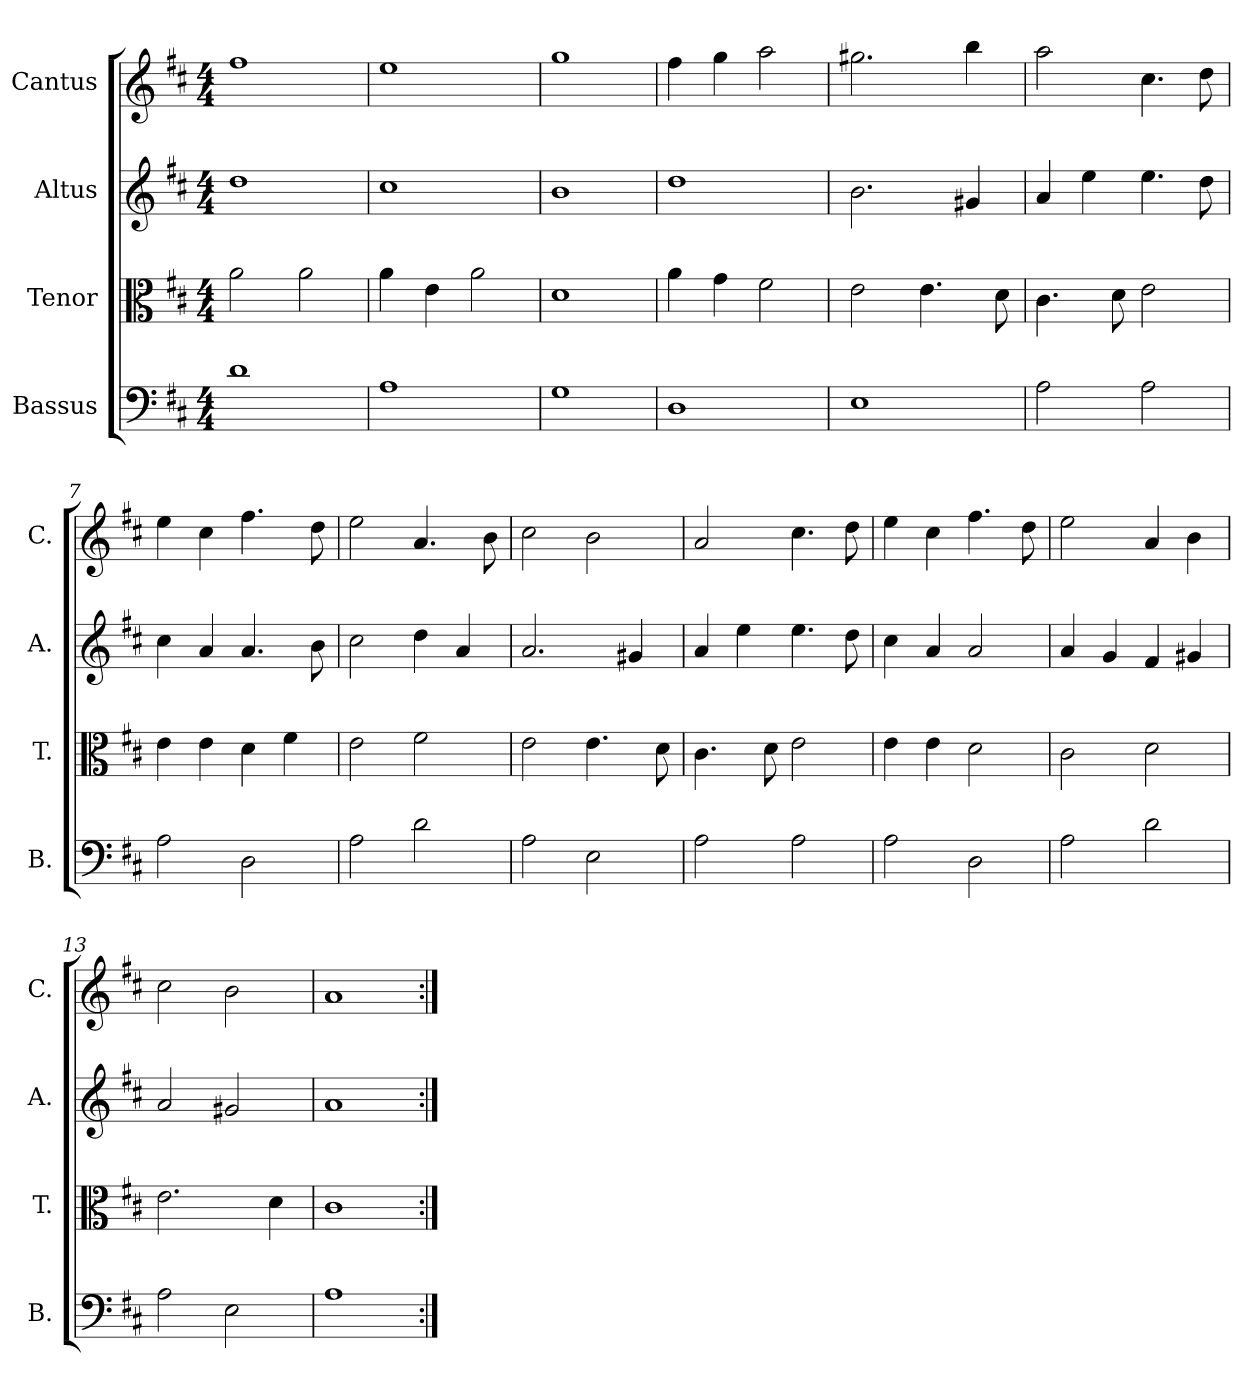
**kern	**kern	**kern	**kern
*part4	*part3	*part2	*part1
*staff4	*staff3	*staff2	*staff1
*I"Bassus	*I"Tenor	*I"Altus	*I"Cantus
*I'B.	*I'T.	*I'A.	*I'C.
*clefF4	*clefC3	*clefG2	*clefG2
*k[f#c#]	*k[f#c#]	*k[f#c#]	*k[f#c#]
*D:	*D:	*D:	*D:
*M4/4	*M4/4	*M4/4	*M4/4
=1	=1	=1	=1
1d	2a\	1dd	1ff#
.	2a\	.	.
=2	=2	=2	=2
1A	4a\	1cc#	1ee
.	4e\	.	.
.	2a\	.	.
=3	=3	=3	=3
1G	1d	1b	1gg
=4	=4	=4	=4
1D	4a\	1dd	4ff#\
.	4g\	.	4gg\
.	2f#\	.	2aa\
=5	=5	=5	=5
1E	2e\	2.b\	2.gg#X\
.	4.e\	.	.
.	.	4g#X/	4bb\
.	8d\	.	.
=6	=6	=6	=6
2A\	4.c#\	4a/	2aa\
.	.	4ee\	.
.	8d\	.	.
2A\	2e\	4.ee\	4.cc#\
.	.	8dd\	8dd\
=7	=7	=7	=7
2A\	4e\	4cc#\	4ee\
.	4e\	4a/	4cc#\
2D\	4d\	4.a/	4.ff#\
.	4f#\	.	.
.	.	8b\	8dd\
!!LO:LB:g=z
=8	=8	=8	=8
2A\	2e\	2cc#\	2ee\
2d\	2f#\	4dd\	4.a/
.	.	4a/	.
.	.	.	8b\
=9	=9	=9	=9
2A\	2e\	2.a/	2cc#\
2E\	4.e\	.	2b\
.	.	4g#X/	.
.	8d\	.	.
=10	=10	=10	=10
2A\	4.c#\	4a/	2a/
.	.	4ee\	.
.	8d\	.	.
2A\	2e\	4.ee\	4.cc#\
.	.	8dd\	8dd\
=11	=11	=11	=11
2A\	4e\	4cc#\	4ee\
.	4e\	4a/	4cc#\
2D\	2d\	2a/	4.ff#\
.	.	.	8dd\
=12	=12	=12	=12
2A\	2c#\	4a/	2ee\
.	.	4g/	.
2d\	2d\	4f#/	4a/
.	.	4g#X/	4b\
=13	=13	=13	=13
2A\	2.e\	2a/	2cc#\
2E\	.	2g#X/	2b\
.	4d\	.	.
=14	=14	=14	=14
1A	1c#	1a	1a
=:|!	=:|!	=:|!	=:|!
*-	*-	*-	*-
